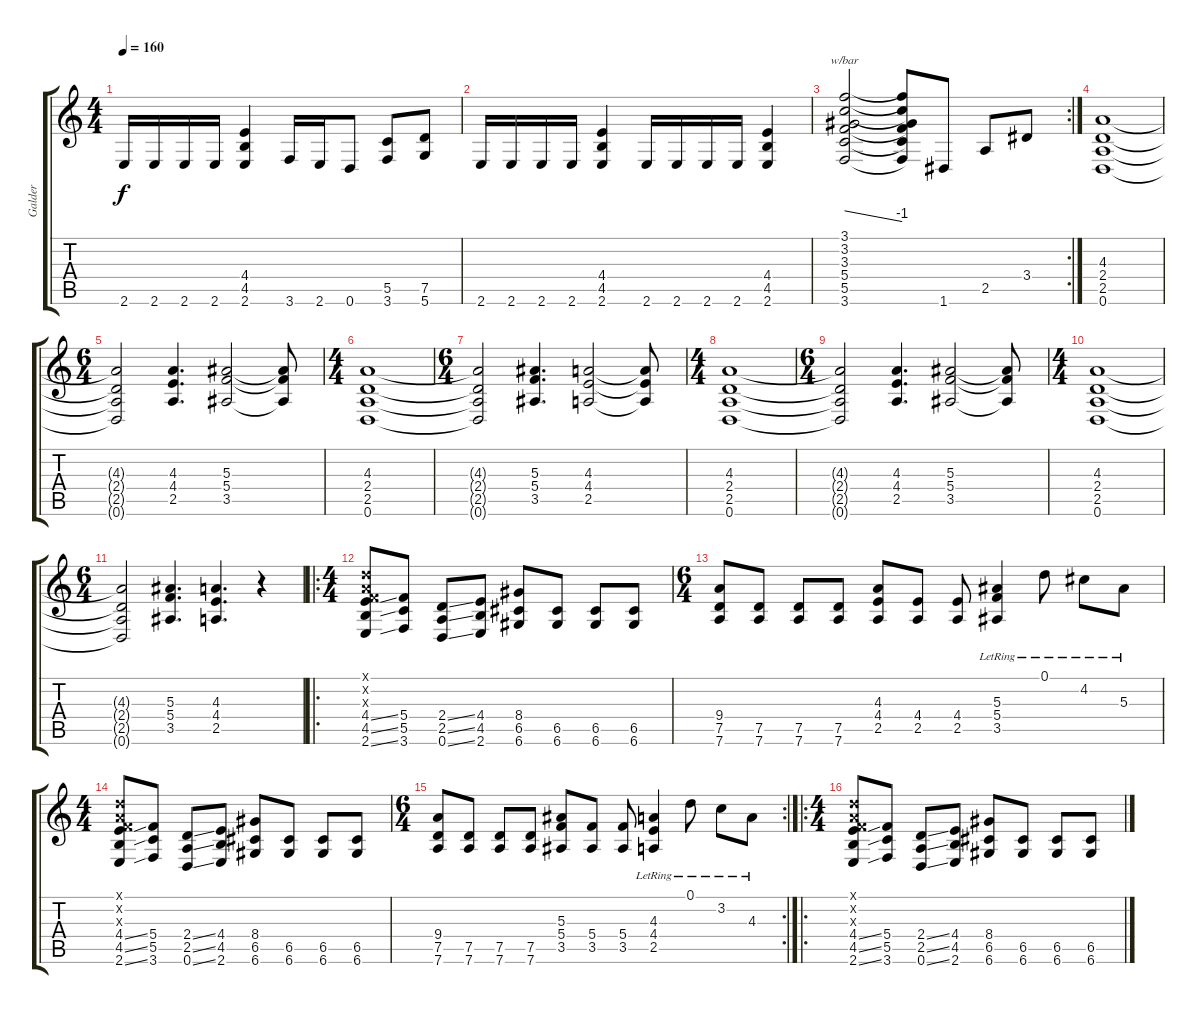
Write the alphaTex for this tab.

\track ("Galder" "Galder") {instrument distortionguitar}
\staff {score tabs}
\tuning (D4 A3 F3 C3 G2 D2) {hide}
\ts (4 4)
\tempo 160
\clef g2
\ks c
2.6.16{dy f} 2.6.16 2.6.16 2.6.16 (4.4 4.5 2.6).4 3.6.16 2.6.16 0.6.8 (5.5 3.6).8 (7.5 5.6).8 |
2.6.16 2.6.16 2.6.16 2.6.16 (4.4 4.5 2.6).4 2.6.16 2.6.16 2.6.16 2.6.16 (4.4 4.5 2.6).4 |
\rc 2
(3.1 3.2 3.3 5.4 5.5 3.6).2{tbe (dive default 0 0 60 -4)} (3.1{t} 3.2{t} 3.3{t} 5.4{t} 5.5{t} 3.6{t}).8 1.6.8 2.5.8 3.4.8 |
(4.3 2.4 2.5 0.6).1 |
\ts (6 4)
(4.3{t} 2.4{t} 2.5{t} 0.6{t}).2 (4.3 4.4 2.5).4{d} (5.3 5.4 3.5).2 (5.3{t} 5.4{t} 3.5{t}).8 |
\ts (4 4)
(4.3 2.4 2.5 0.6).1 |
\ts (6 4)
(4.3{t} 2.4{t} 2.5{t} 0.6{t}).2 (5.3 5.4 3.5).4{d} (4.3 4.4 2.5).2 (4.3{t} 4.4{t} 2.5{t}).8 |
\ts (4 4)
(4.3 2.4 2.5 0.6).1 |
\ts (6 4)
(4.3{t} 2.4{t} 2.5{t} 0.6{t}).2 (4.3 4.4 2.5).4{d} (5.3 5.4 3.5).2 (5.3{t} 5.4{t} 3.5{t}).8 |
\ts (4 4)
(4.3 2.4 2.5 0.6).1 |
\ts (6 4)
(4.3{t} 2.4{t} 2.5{t} 0.6{t}).2 (5.3 5.4 3.5).4{d} (4.3 4.4 2.5).4{d} r.4 |
\ro
\ts (4 4)
(0.1{x} 0.2{x} 0.3{x} 4.4{ss} 4.5{ss} 2.6{ss}).8 (5.4 5.5 3.6).8 (2.4{ss} 2.5{ss} 0.6{ss}).8 (4.4 4.5 2.6).8 (8.4 6.5 6.6).8 (6.5 6.6).8 (6.5 6.6).8 (6.5 6.6).8 |
\ts (6 4)
(9.4 7.5 7.6).8 (7.5 7.6).8 (7.5 7.6).8 (7.5 7.6).8 (4.3 4.4 2.5).8 (4.4 2.5).8 (4.4 2.5).8 (5.3{lr} 5.4{lr} 3.5{lr}).4 0.1{lr}.8 4.2{lr}.8 5.3{lr}.8 |
\ts (4 4)
(0.1{x} 0.2{x} 0.3{x} 4.4{ss} 4.5{ss} 2.6{ss}).8 (5.4 5.5 3.6).8 (2.4{ss} 2.5{ss} 0.6{ss}).8 (4.4 4.5 2.6).8 (8.4 6.5 6.6).8 (6.5 6.6).8 (6.5 6.6).8 (6.5 6.6).8 |
\rc 2
\ts (6 4)
(9.4 7.5 7.6).8 (7.5 7.6).8 (7.5 7.6).8 (7.5 7.6).8 (5.3 5.4 3.5).8 (5.4 3.5).8 (5.4 3.5).8 (4.3{lr} 4.4{lr} 2.5{lr}).4 0.1{lr}.8 3.2{lr}.8 4.3{lr}.8 |
\ro
\ts (4 4)
(0.1{x} 0.2{x} 0.3{x} 4.4{ss} 4.5{ss} 2.6{ss}).8 (5.4 5.5 3.6).8 (2.4{ss} 2.5{ss} 0.6{ss}).8 (4.4 4.5 2.6).8 (8.4 6.5 6.6).8 (6.5 6.6).8 (6.5 6.6).8 (6.5 6.6).8
